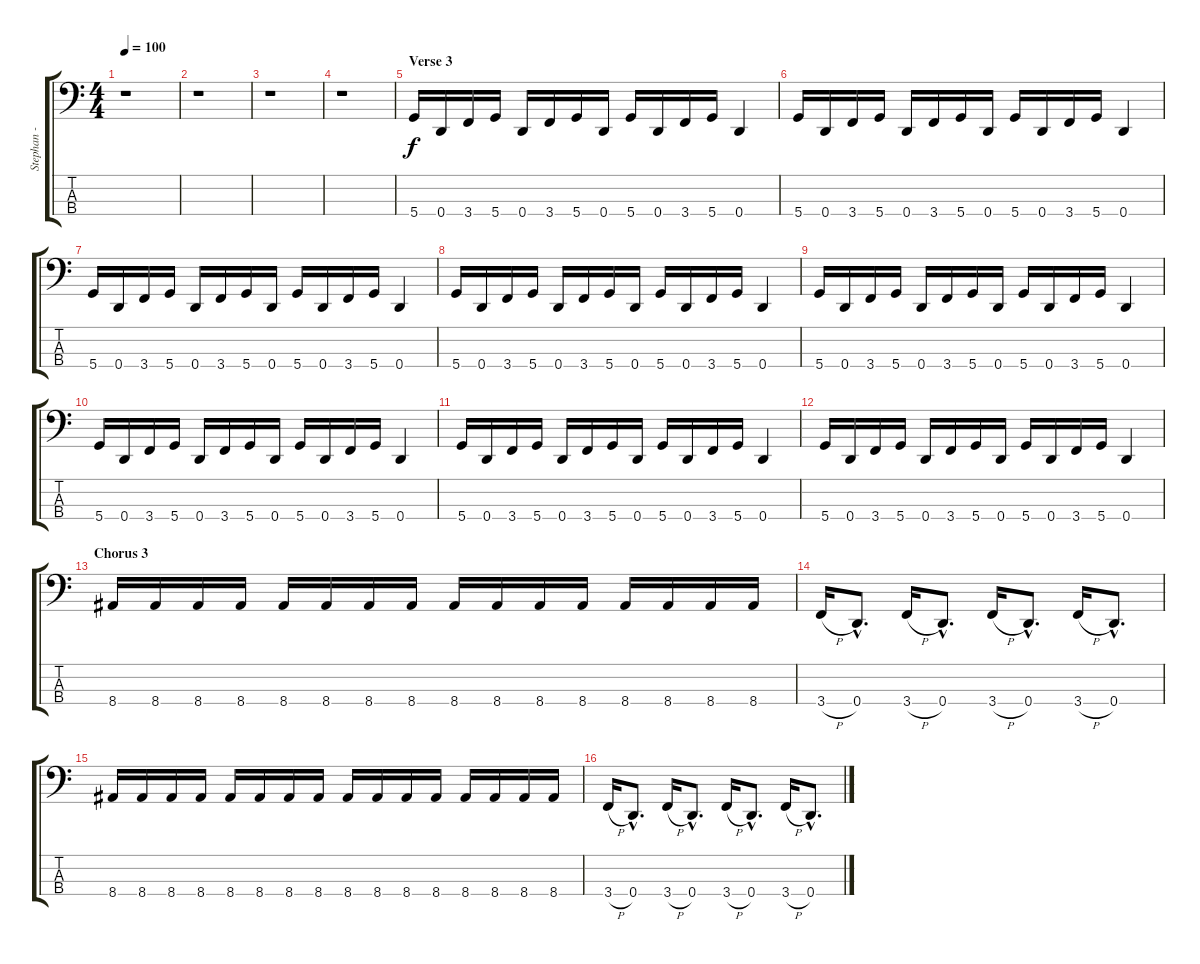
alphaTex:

\track ("Stephan - Basse" "Stephan - ") {instrument electricbassfinger}
\staff {score tabs}
\tuning (G2 D2 A1 D1) {hide}
\ts (4 4)
\tempo 100
\clef f4
\ks c
r.1{dy f} |
r.1 |
r.1 |
r.1 |
\section ("" "Verse 3")
5.4.16 0.4.16 3.4.16 5.4.16 0.4.16 3.4.16 5.4.16 0.4.16 5.4.16 0.4.16 3.4.16 5.4.16 0.4.4 |
5.4.16 0.4.16 3.4.16 5.4.16 0.4.16 3.4.16 5.4.16 0.4.16 5.4.16 0.4.16 3.4.16 5.4.16 0.4.4 |
5.4.16 0.4.16 3.4.16 5.4.16 0.4.16 3.4.16 5.4.16 0.4.16 5.4.16 0.4.16 3.4.16 5.4.16 0.4.4 |
5.4.16 0.4.16 3.4.16 5.4.16 0.4.16 3.4.16 5.4.16 0.4.16 5.4.16 0.4.16 3.4.16 5.4.16 0.4.4 |
5.4.16 0.4.16 3.4.16 5.4.16 0.4.16 3.4.16 5.4.16 0.4.16 5.4.16 0.4.16 3.4.16 5.4.16 0.4.4 |
5.4.16 0.4.16 3.4.16 5.4.16 0.4.16 3.4.16 5.4.16 0.4.16 5.4.16 0.4.16 3.4.16 5.4.16 0.4.4 |
5.4.16 0.4.16 3.4.16 5.4.16 0.4.16 3.4.16 5.4.16 0.4.16 5.4.16 0.4.16 3.4.16 5.4.16 0.4.4 |
5.4.16 0.4.16 3.4.16 5.4.16 0.4.16 3.4.16 5.4.16 0.4.16 5.4.16 0.4.16 3.4.16 5.4.16 0.4.4 |
\section ("" "Chorus 3")
8.4.16 8.4.16 8.4.16 8.4.16 8.4.16 8.4.16 8.4.16 8.4.16 8.4.16 8.4.16 8.4.16 8.4.16 8.4.16 8.4.16 8.4.16 8.4.16 |
3.4{h}.16 0.4{hac}.8{d} 3.4{h}.16 0.4{hac}.8{d} 3.4{h}.16 0.4{hac}.8{d} 3.4{h}.16 0.4{hac}.8{d} |
8.4.16 8.4.16 8.4.16 8.4.16 8.4.16 8.4.16 8.4.16 8.4.16 8.4.16 8.4.16 8.4.16 8.4.16 8.4.16 8.4.16 8.4.16 8.4.16 |
3.4{h}.16 0.4{hac}.8{d} 3.4{h}.16 0.4{hac}.8{d} 3.4{h}.16 0.4{hac}.8{d} 3.4{h}.16 0.4{hac}.8{d}
